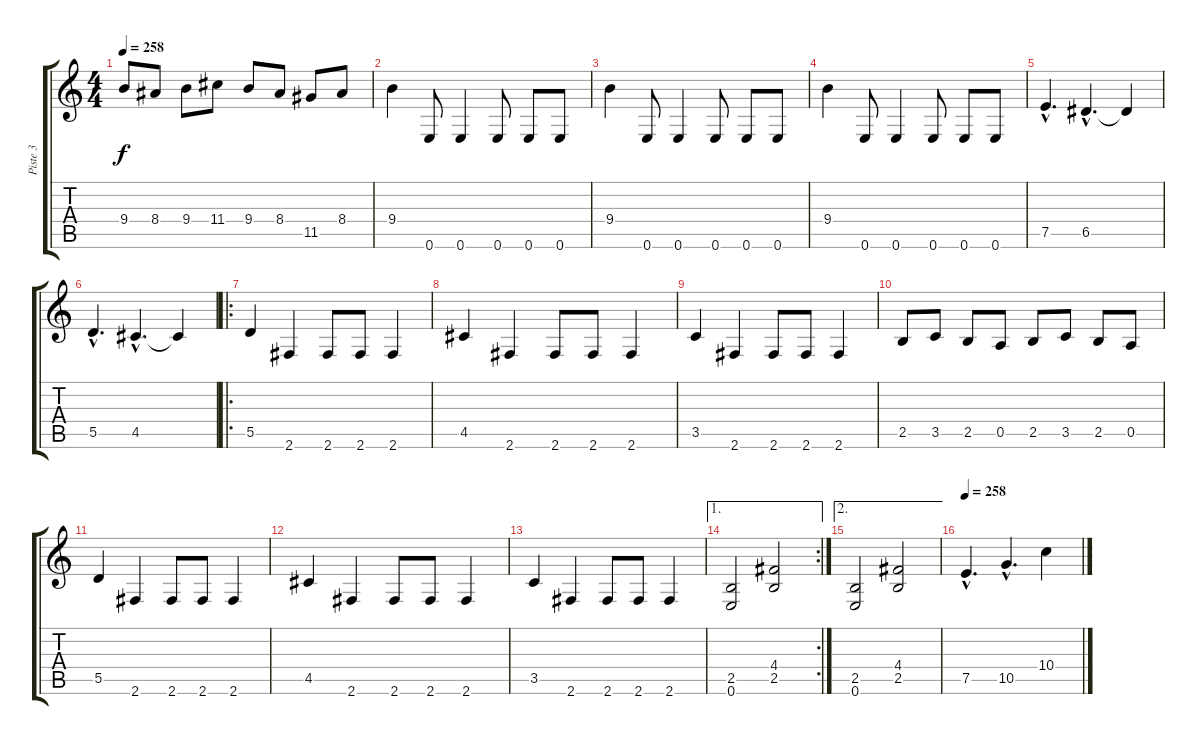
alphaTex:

\track ("Piste 3" "Piste 3") {instrument overdrivenguitar}
\staff {score tabs}
\tuning (E4 B3 G3 D3 A2 E2) {hide}
\ts (4 4)
\tempo 258
\clef g2
\ks c
9.4.8{dy f} 8.4.8 9.4.8 11.4.8 9.4.8 8.4.8 11.5.8 8.4.8 |
9.4.4 0.6.8 0.6.4 0.6.8 0.6.8 0.6.8 |
9.4.4 0.6.8 0.6.4 0.6.8 0.6.8 0.6.8 |
9.4.4 0.6.8 0.6.4 0.6.8 0.6.8 0.6.8 |
7.5{hac}.4{d} 6.5{hac}.4{d} 6.5{t}.4 |
5.5{hac}.4{d} 4.5{hac}.4{d} 4.5{t}.4 |
\ro
5.5.4 2.6.4 2.6.8 2.6.8 2.6.4 |
4.5.4 2.6.4 2.6.8 2.6.8 2.6.4 |
3.5.4 2.6.4 2.6.8 2.6.8 2.6.4 |
2.5.8 3.5.8 2.5.8 0.5.8 2.5.8 3.5.8 2.5.8 0.5.8 |
5.5.4 2.6.4 2.6.8 2.6.8 2.6.4 |
4.5.4 2.6.4 2.6.8 2.6.8 2.6.4 |
3.5.4 2.6.4 2.6.8 2.6.8 2.6.4 |
\ae 1
\rc 2
(2.5 0.6).2 (4.4 2.5).2 |
\ae 2
(2.5 0.6).2 (4.4 2.5).2 |
\tempo 258
7.5{hac}.4{d volume 16 instrument overdrivenguitar} 10.5{hac}.4{d} 10.4.4
